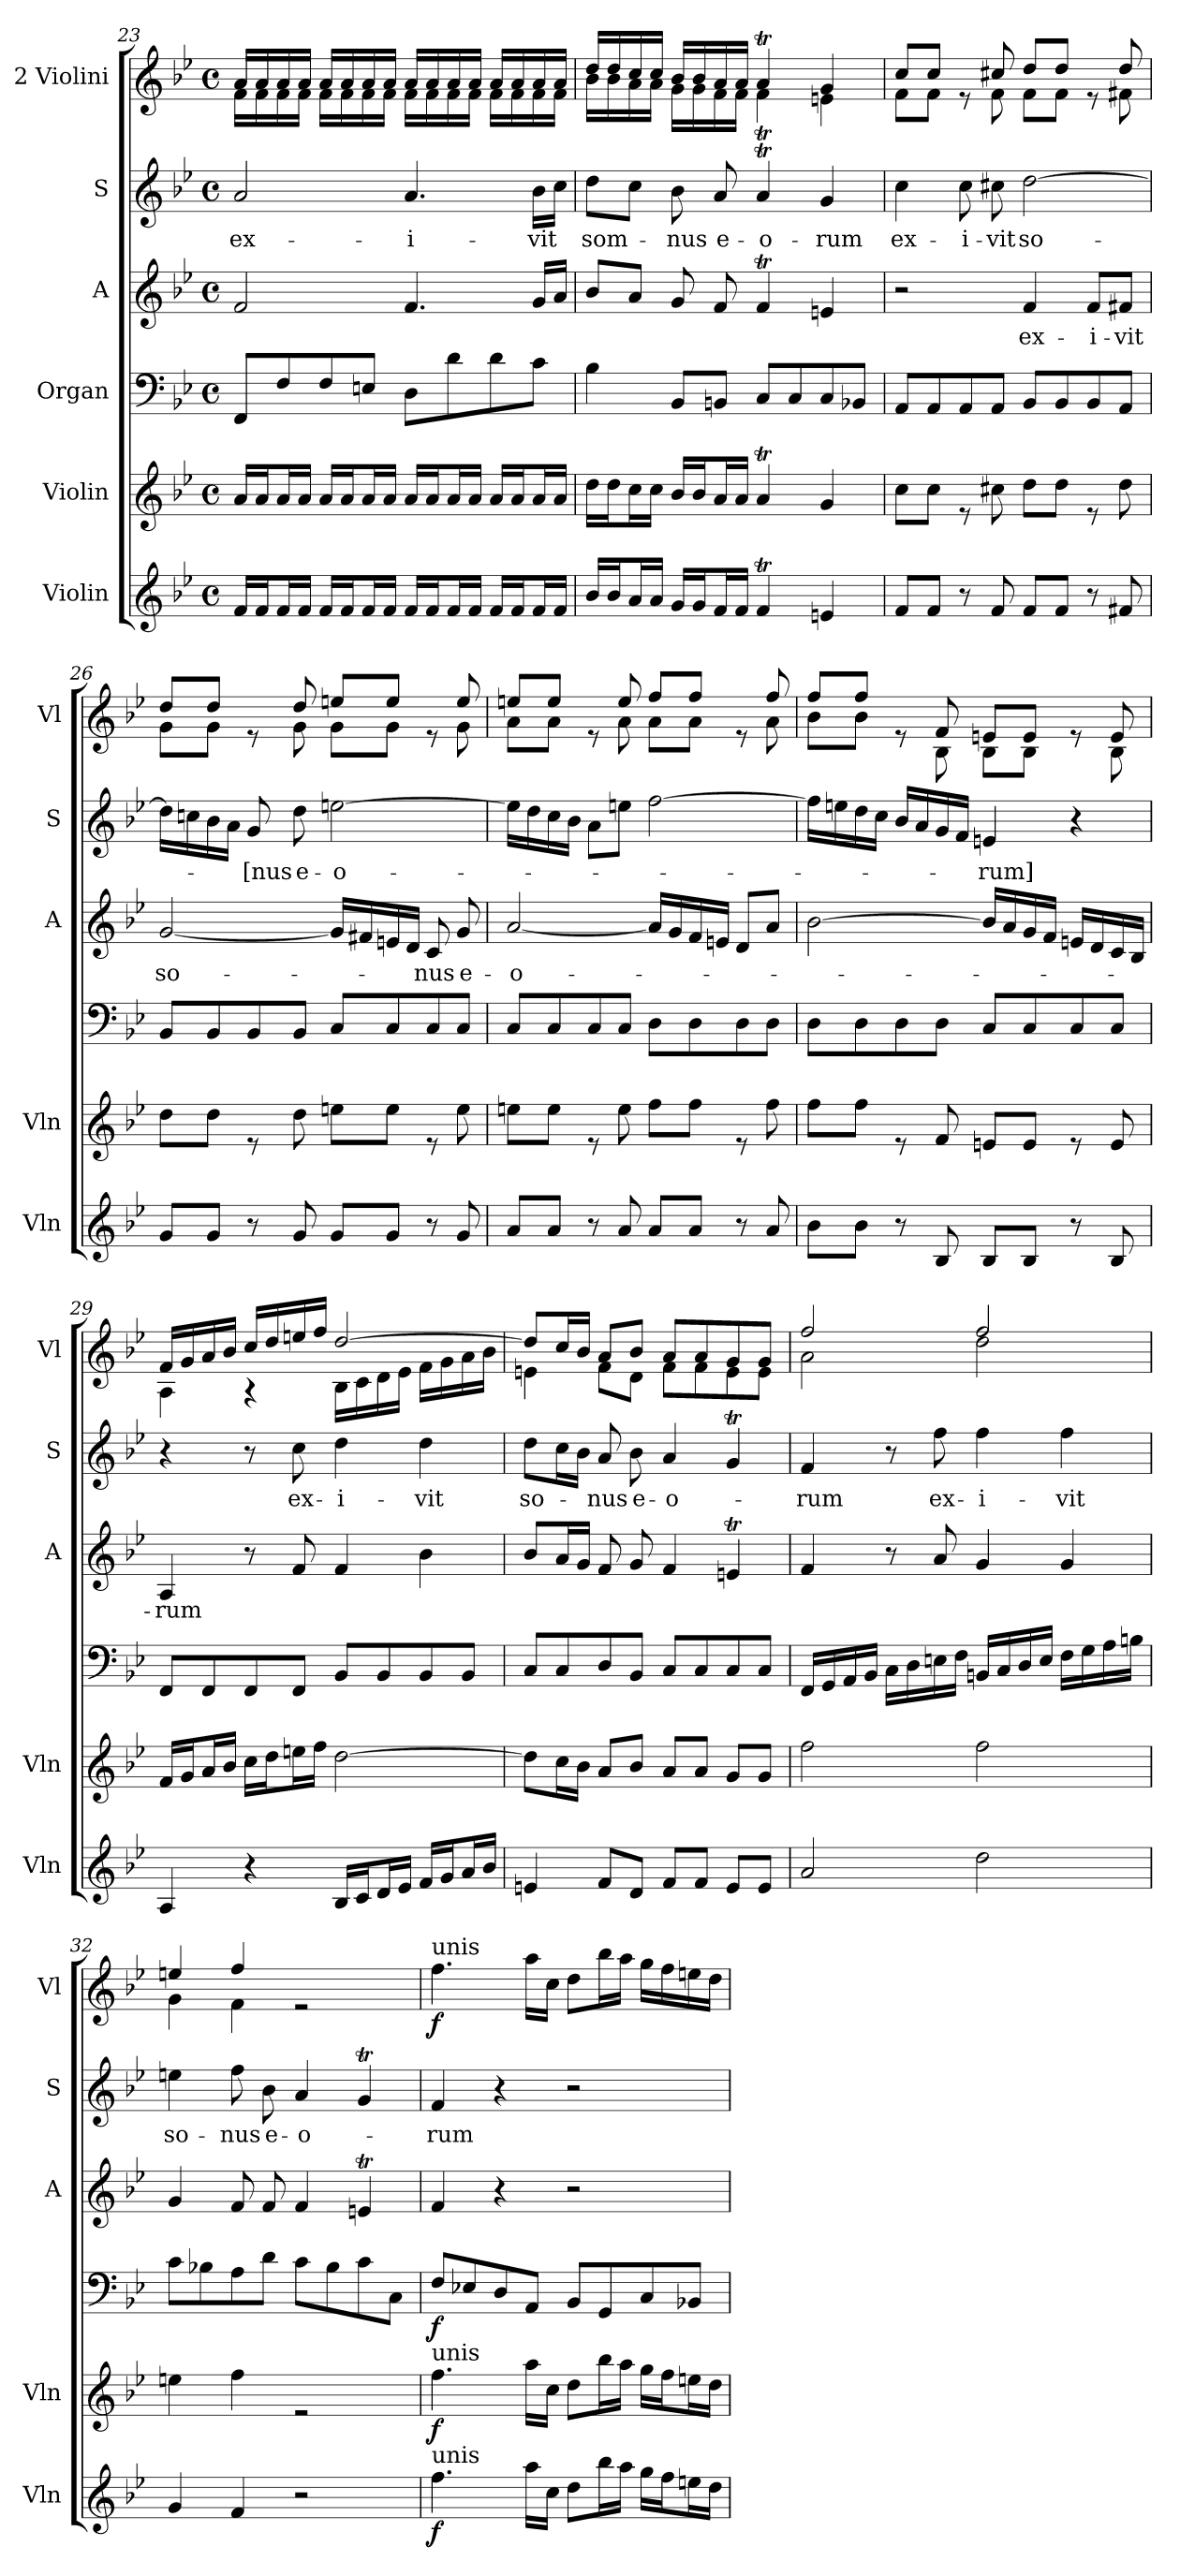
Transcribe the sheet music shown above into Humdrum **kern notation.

**kern	**dynam	**kern	**dynam	**kern	**dynam	**kern	**text	**kern	**text	**kern	**dynam
*part6	*part6	*part5	*part5	*part4	*part4	*part3	*part3	*part2	*part2	*part1	*part1
*staff6	*staff6	*staff5	*staff5	*staff4	*staff4	*staff3	*staff3	*staff2	*staff2	*staff1	*staff1
*I"Violin	*	*I"Violin	*	*I"Organ	*	*I"A	*	*I"S	*	*I"2 Violini	*
*I'Vln	*	*I'Vln	*	*	*	*I'A	*	*I'S	*	*I'Vl	*
*clefG2	*	*clefG2	*	*clefF4	*	*clefG2	*	*clefG2	*	*clefG2	*
*k[b-e-]	*	*k[b-e-]	*	*k[b-e-]	*	*k[b-e-]	*	*k[b-e-]	*	*k[b-e-]	*
*M4/4	*	*M4/4	*	*M4/4	*	*M4/4	*	*M4/4	*	*M4/4	*
*met(c)	*	*met(c)	*	*met(c)	*	*met(c)	*	*met(c)	*	*met(c)	*
=23	=23	=23	=23	=23	=23	=23	=23	=23	=23	=23	=23
!	!	!	!	!	!	!	!	!	!LO:LY:b	!	!
*	*	*	*	*	*	*	*	*	*	*^	*
16f/LL	.	16a/LL	.	8FF/L	.	2f/	.	2a/	ex-	16a/LL	16f\LL	.
16f/J	.	16a/J	.	.	.	.	.	.	.	16a/	16f\	.
16f/L	.	16a/L	.	8F/	.	.	.	.	.	16a/	16f\	.
16f/JJ	.	16a/JJ	.	.	.	.	.	.	.	16a/JJ	16f\JJ	.
16f/LL	.	16a/LL	.	8F/	.	.	.	.	.	16a/LL	16f\LL	.
16f/J	.	16a/J	.	.	.	.	.	.	.	16a/	16f\	.
16f/L	.	16a/L	.	8En/J	.	.	.	.	.	16a/	16f\	.
16f/JJ	.	16a/JJ	.	.	.	.	.	.	.	16a/JJ	16f\JJ	.
!	!	!	!	!	!	!	!	!	!LO:LY:b	!	!	!
16f/LL	.	16a/LL	.	8D\L	.	4.f/	.	4.a/	-i-	16a/LL	16f\LL	.
16f/J	.	16a/J	.	.	.	.	.	.	.	16a/	16f\	.
16f/L	.	16a/L	.	8d\	.	.	.	.	.	16a/	16f\	.
16f/JJ	.	16a/JJ	.	.	.	.	.	.	.	16a/JJ	16f\JJ	.
16f/LL	.	16a/LL	.	8d\	.	.	.	.	.	16a/LL	16f\LL	.
16f/J	.	16a/J	.	.	.	.	.	.	.	16a/	16f\	.
!	!	!	!	!	!	!	!	!	!LO:LY:b	!	!	!
16f/L	.	16a/L	.	8c\J	.	16g/LL	.	16b-\LL	-vit	16a/	16f\	.
16f/JJ	.	16a/JJ	.	.	.	16a/JJ	.	16cc\JJ	.	16a/JJ	16f\JJ	.
!!LO:LB:g=z	!!
=24	=24	=24	=24	=24	=24	=24	=24	=24	=24	=24	=24	=24
!	!	!	!	!	!	!	!	!	!LO:LY:b	!	!	!
16b-/LL	.	16dd\LL	.	4B-\	.	8b-/L	.	8dd\L	som-	16dd/LL	16b-\LL	.
16b-/J	.	16dd\J	.	.	.	.	.	.	.	16dd/	16b-\	.
16a/L	.	16cc\L	.	.	.	8a/J	.	8cc\J	.	16cc/	16a\	.
16a/JJ	.	16cc\JJ	.	.	.	.	.	.	.	16cc/JJ	16a\JJ	.
!	!	!	!	!	!	!	!	!	!LO:LY:b	!	!	!
16g/LL	.	16b-/LL	.	8BB-/L	.	8g/	.	8b-\	-nus	16b-/LL	16g\LL	.
16g/J	.	16b-/J	.	.	.	.	.	.	.	16b-/	16g\	.
!	!	!	!	!	!	!	!	!	!LO:LY:b	!	!	!
16f/L	.	16a/L	.	8BBn/J	.	8f/	.	8a/	e-	16a/	16f\	.
16f/JJ	.	16a/JJ	.	.	.	.	.	.	.	16a/JJ	16f\JJ	.
!	!	!	!	!	!	!	!	!	!LO:LY:b	!	!	!
4fT/	.	4at/	.	8C/L	.	4fT/	.	4at/	-o-	4at/	4fT\	.
.	.	.	.	8C/	.	.	.	.	.	.	.	.
!	!	!	!	!	!	!	!	!	!LO:LY:b	!	!	!
4en/	.	4g/	.	8C/	.	4en/	.	4g/	-rum	4g/	4en\	.
.	.	.	.	8BB-X/J	.	.	.	.	.	.	.	.
=25	=25	=25	=25	=25	=25	=25	=25	=25	=25	=25	=25	=25
!	!	!	!	!	!	!	!	!	!LO:LY:b	!	!	!
8f/L	.	8cc\L	.	8AA/L	.	2r	.	4cc\	ex-	8cc/L	8f\L	.
8f/J	.	8cc\J	.	8AA/	.	.	.	.	.	8cc/J	8f\J	.
!	!	!	!	!	!	!	!	!	!LO:LY:b	!	!	!
8r	.	8re	.	8AA/	.	.	.	8cc\	-i-	8re	8ryy	.
!	!	!	!	!	!	!	!	!	!LO:LY:b	!	!	!
8f/	.	8cc#X\	.	8AA/J	.	.	.	8cc#X\	-vit	8cc#X/	8f\	.
!	!	!	!	!	!	!	!LO:LY:b	!	!LO:LY:b	!	!	!
8f/L	.	8dd\L	.	8BB-/L	.	4f/	ex-	[2dd\	so-	8dd/L	8f\L	.
8f/J	.	8dd\J	.	8BB-/	.	.	.	.	.	8dd/J	8f\J	.
!	!	!	!	!	!	!	!LO:LY:b	!	!	!	!	!
8r	.	8re	.	8BB-/	.	8f/L	-i-	.	.	8re	8ryy	.
!	!	!	!	!	!	!	!LO:LY:b	!	!	!	!	!
8f#X/	.	8dd\	.	8AA/J	.	8f#X/J	-vit	.	.	8dd/	8f#X\	.
=26	=26	=26	=26	=26	=26	=26	=26	=26	=26	=26	=26	=26
!	!	!	!	!	!	!	!LO:LY:b	!	!	!	!	!
8g/L	.	8dd\L	.	8BB-/L	.	[2g/	so-	16dd\LL]	.	8dd/L	8g\L	.
.	.	.	.	.	.	.	.	16ccn\	.	.	.	.
8g/J	.	8dd\J	.	8BB-/	.	.	.	16b-\	.	8dd/J	8g\J	.
.	.	.	.	.	.	.	.	16a\JJ	.	.	.	.
!	!	!	!	!	!	!	!	!	!LO:LY:b	!	!	!
8r	.	8re	.	8BB-/	.	.	.	8g/	-[nus	8re	8ryy	.
!	!	!	!	!	!	!	!	!	!LO:LY:b	!	!	!
8g/	.	8dd\	.	8BB-/J	.	.	.	8dd\	e-	8dd/	8g\	.
!	!	!	!	!	!	!	!	!	!LO:LY:b	!	!	!
8g/L	.	8een\L	.	8C/L	.	16g/LL]	.	[2een\	-o-	8een/L	8g\L	.
.	.	.	.	.	.	16f#X/	.	.	.	.	.	.
8g/J	.	8ee\J	.	8C/	.	16en/	.	.	.	8ee/J	8g\J	.
.	.	.	.	.	.	16d/JJ	.	.	.	.	.	.
!	!	!	!	!	!	!	!LO:LY:b	!	!	!	!	!
8r	.	8re	.	8C/	.	8c/	-nus	.	.	8re	8ryy	.
!	!	!	!	!	!	!	!LO:LY:b	!	!	!	!	!
8g/	.	8ee\	.	8C/J	.	8g/	e-	.	.	8ee/	8g\	.
!!LO:PB:g=z	!!
=27	=27	=27	=27	=27	=27	=27	=27	=27	=27	=27	=27	=27
!	!	!	!	!	!	!	!LO:LY:b	!	!	!	!	!
8a/L	.	8een\L	.	8C/L	.	[2a/	-o-	16ee\LL]	.	8een/L	8a\L	.
.	.	.	.	.	.	.	.	16dd\	.	.	.	.
8a/J	.	8ee\J	.	8C/	.	.	.	16cc\	.	8ee/J	8a\J	.
.	.	.	.	.	.	.	.	16b-\JJ	.	.	.	.
8r	.	8re	.	8C/	.	.	.	8a\L	.	8re	8ryy	.
8a/	.	8ee\	.	8C/J	.	.	.	8een\J	.	8ee/	8a\	.
8a/L	.	8ff\L	.	8D\L	.	16a/LL]	.	[2ff\	.	8ff/L	8a\L	.
.	.	.	.	.	.	16g/	.	.	.	.	.	.
8a/J	.	8ff\J	.	8D\	.	16f/	.	.	.	8ff/J	8a\J	.
.	.	.	.	.	.	16en/JJ	.	.	.	.	.	.
8r	.	8re	.	8D\	.	8d/L	.	.	.	8re	8ryy	.
8a/	.	8ff\	.	8D\J	.	8a/J	.	.	.	8ff/	8a\	.
=28	=28	=28	=28	=28	=28	=28	=28	=28	=28	=28	=28	=28
8b-\L	.	8ff\L	.	8D\L	.	[2b-\	.	16ff\LL]	.	8ff/L	8b-\L	.
.	.	.	.	.	.	.	.	16een\	.	.	.	.
8b-\J	.	8ff\J	.	8D\	.	.	.	16dd\	.	8ff/J	8b-\J	.
.	.	.	.	.	.	.	.	16cc\JJ	.	.	.	.
8r	.	8re	.	8D\	.	.	.	16b-/LL	.	8re	8ryy	.
.	.	.	.	.	.	.	.	16a/	.	.	.	.
8B-/	.	8f/	.	8D\J	.	.	.	16g/	.	8f/	8B-\	.
.	.	.	.	.	.	.	.	16f/JJ	.	.	.	.
!	!	!	!	!	!	!	!	!	!LO:LY:b	!	!	!
8B-/L	.	8en/L	.	8C/L	.	16b-/LL]	.	4en/	-rum]	8en/L	8B-\L	.
.	.	.	.	.	.	16a/	.	.	.	.	.	.
8B-/J	.	8e/J	.	8C/	.	16g/	.	.	.	8e/J	8B-\J	.
.	.	.	.	.	.	16f/JJ	.	.	.	.	.	.
8r	.	8re	.	8C/	.	16en/LL	.	4r	.	8re	8ryy	.
.	.	.	.	.	.	16d/	.	.	.	.	.	.
8B-/	.	8e/	.	8C/J	.	16c/	.	.	.	8e/	8B-\	.
.	.	.	.	.	.	16B-/JJ	.	.	.	.	.	.
=29	=29	=29	=29	=29	=29	=29	=29	=29	=29	=29	=29	=29
!	!	!	!	!	!	!	!LO:LY:b	!	!	!	!	!
4A/	.	16f/LL	.	8FF/L	.	4A/	-rum	4r	.	16f/LL	4A\	.
.	.	16g/J	.	.	.	.	.	.	.	16g/	.	.
.	.	16a/L	.	8FF/	.	.	.	.	.	16a/	.	.
.	.	16b-/JJ	.	.	.	.	.	.	.	16b-/JJ	.	.
4r	.	16cc\LL	.	8FF/	.	8r	.	8r	.	16cc/LL	4r	.
.	.	16dd\J	.	.	.	.	.	.	.	16dd/	.	.
!	!	!	!	!	!	!	!	!	!LO:LY:b	!	!	!
.	.	16een\L	.	8FF/J	.	8f/	.	8cc\	ex-	16een/	.	.
.	.	16ff\JJ	.	.	.	.	.	.	.	16ff/JJ	.	.
!	!	!	!	!	!	!	!	!	!LO:LY:b	!	!	!
16B-/LL	.	[2dd\	.	8BB-/L	.	4f/	.	4dd\	-i-	[2dd/	16B-\LL	.
16c/J	.	.	.	.	.	.	.	.	.	.	16c\	.
16d/L	.	.	.	8BB-/	.	.	.	.	.	.	16d\	.
16e-/JJ	.	.	.	.	.	.	.	.	.	.	16e-\JJ	.
!	!	!	!	!	!	!	!	!	!LO:LY:b	!	!	!
16f/LL	.	.	.	8BB-/	.	4b-\	.	4dd\	-vit	.	16f\LL	.
16g/J	.	.	.	.	.	.	.	.	.	.	16g\	.
16a/L	.	.	.	8BB-/J	.	.	.	.	.	.	16a\	.
16b-/JJ	.	.	.	.	.	.	.	.	.	.	16b-\JJ	.
!!LO:LB:g=z	!!
=30	=30	=30	=30	=30	=30	=30	=30	=30	=30	=30	=30	=30
!	!	!	!	!	!	!	!	!	!LO:LY:b	!	!	!
4en/	.	8dd\L]	.	8C/L	.	8b-/L	.	8dd\L	so-	8dd/L]	4en\	.
.	.	16cc\L	.	8C/	.	16a/L	.	16cc\L	.	16cc/L	.	.
.	.	16b-\JJ	.	.	.	16g/JJ	.	16b-\JJ	.	16b-/JJ	.	.
!	!	!	!	!	!	!	!	!	!LO:LY:b	!	!	!
8f/L	.	8a/L	.	8D/	.	8f/	.	8a/	-nus	8a/L	8f\L	.
!	!	!	!	!	!	!	!	!	!LO:LY:b	!	!	!
8d/J	.	8b-/J	.	8BB-/J	.	8g/	.	8b-\	e-	8b-/J	8d\J	.
!	!	!	!	!	!	!	!	!	!LO:LY:b	!	!	!
8f/L	.	8a/L	.	8C/L	.	4f/	.	4a/	-o-	8a/L	8f\L	.
8f/J	.	8a/J	.	8C/	.	.	.	.	.	8a/	8f\	.
8e/L	.	8g/L	.	8C/	.	4ent/	.	4gT/	.	8g/	8e\	.
8e/J	.	8g/J	.	8C/J	.	.	.	.	.	8g/J	8e\J	.
=31	=31	=31	=31	=31	=31	=31	=31	=31	=31	=31	=31	=31
!	!LO:DY:b	!	!	!	!	!	!	!	!LO:LY:b	!	!	!
!	!LO:DY:n=1:b	!	!LO:DY:b	!	!	!	!	!	!	!	!	!
!	!	!	!LO:DY:n=1:b	!	!	!	!	!	!	!	!	!LO:DY:b
!	!	!	!	!	!	!	!	!	!	!	!	!LO:DY:n=1:b
2a/	other-dynamics f	2ff\	other-dynamics f	16FF/LL	.	4f/	.	4f/	-rum	2ff/	2a\	other-dynamics f
.	.	.	.	16GG/	.	.	.	.	.	.	.	.
.	.	.	.	16AA/	.	.	.	.	.	.	.	.
.	.	.	.	16BB-/JJ	.	.	.	.	.	.	.	.
.	.	.	.	16C\LL	.	8r	.	8r	.	.	.	.
.	.	.	.	16D\	.	.	.	.	.	.	.	.
!	!	!	!	!	!	!	!	!	!LO:LY:b	!	!	!
.	.	.	.	16En\	.	8a/	.	8ff\	ex-	.	.	.
.	.	.	.	16F\JJ	.	.	.	.	.	.	.	.
!	!	!	!	!	!	!	!	!	!LO:LY:b	!	!	!
2dd\	.	2ff\	.	16BBn/LL	.	4g/	.	4ff\	-i-	2ff/	2dd\	.
.	.	.	.	16C/	.	.	.	.	.	.	.	.
.	.	.	.	16D/	.	.	.	.	.	.	.	.
.	.	.	.	16E/JJ	.	.	.	.	.	.	.	.
!	!	!	!	!	!	!	!	!	!LO:LY:b	!	!	!
.	.	.	.	16F\LL	.	4g/	.	4ff\	-vit	.	.	.
.	.	.	.	16G\	.	.	.	.	.	.	.	.
.	.	.	.	16A\	.	.	.	.	.	.	.	.
.	.	.	.	16Bn\JJ	.	.	.	.	.	.	.	.
=32	=32	=32	=32	=32	=32	=32	=32	=32	=32	=32	=32	=32
!	!	!	!	!	!	!	!	!	!LO:LY:b	!	!	!
4g/	.	4een\	.	8c\L	.	4g/	.	4een\	so-	4een/	4g\	.
.	.	.	.	8B-X\	.	.	.	.	.	.	.	.
!	!	!	!	!	!	!	!	!	!LO:LY:b	!	!	!
4f/	.	4ff\	.	8A\	.	8f/	.	8ff\	-nus	4ff/	4f\	.
!	!	!	!	!	!	!	!	!	!LO:LY:b	!	!	!
.	.	.	.	8d\J	.	8f/	.	8b-\	e-	.	.	.
!	!	!	!	!	!	!	!	!	!LO:LY:b	!	!	!
2r	.	2re	.	8c\L	.	4f/	.	4a/	-o-	2re	2ryy	.
.	.	.	.	8B-\	.	.	.	.	.	.	.	.
.	.	.	.	8c\	.	4ent/	.	4gT/	.	.	.	.
.	.	.	.	8C\J	.	.	.	.	.	.	.	.
*	*	*	*	*	*	*	*	*	*	*v	*v	*
=33	=33	=33	=33	=33	=33	=33	=33	=33	=33	=33	=33
!	!	!	!	!	!	!	!	!	!	!LO:TX:a:t=unis	!
!	!	!LO:TX:a:t=unis	!	!	!	!	!	!	!	!	!
!LO:TX:a:t=unis	!	!	!	!	!	!	!	!	!	!	!
!	!LO:DY:b	!	!LO:DY:b	!	!LO:DY:b	!	!	!	!LO:LY:b	!	!LO:DY:b
4.ff\	f	4.ff\	f	8F/L	f	4f/	.	4f/	-rum	4.ff\	f
.	.	.	.	8E-X/	.	.	.	.	.	.	.
.	.	.	.	8D/	.	4r	.	4r	.	.	.
16aa\LL	.	16aa\LL	.	8AA/J	.	.	.	.	.	16aa\LL	.
16cc\JJ	.	16cc\JJ	.	.	.	.	.	.	.	16cc\JJ	.
8dd\L	.	8dd\L	.	8BB-/L	.	2r	.	2r	.	8dd\L	.
16bb-\L	.	16bb-\L	.	8GG/	.	.	.	.	.	16bb-\L	.
16aa\JJ	.	16aa\JJ	.	.	.	.	.	.	.	16aa\JJ	.
16gg\LL	.	16gg\LL	.	8C/	.	.	.	.	.	16gg\LL	.
16ff\J	.	16ff\J	.	.	.	.	.	.	.	16ff\	.
16een\L	.	16een\L	.	8BB-X/J	.	.	.	.	.	16een\	.
16dd\JJ	.	16dd\JJ	.	.	.	.	.	.	.	16dd\JJ	.
=	=	=	=	=	=	=	=	=	=	=	=
*-	*-	*-	*-	*-	*-	*-	*-	*-	*-	*-	*-
